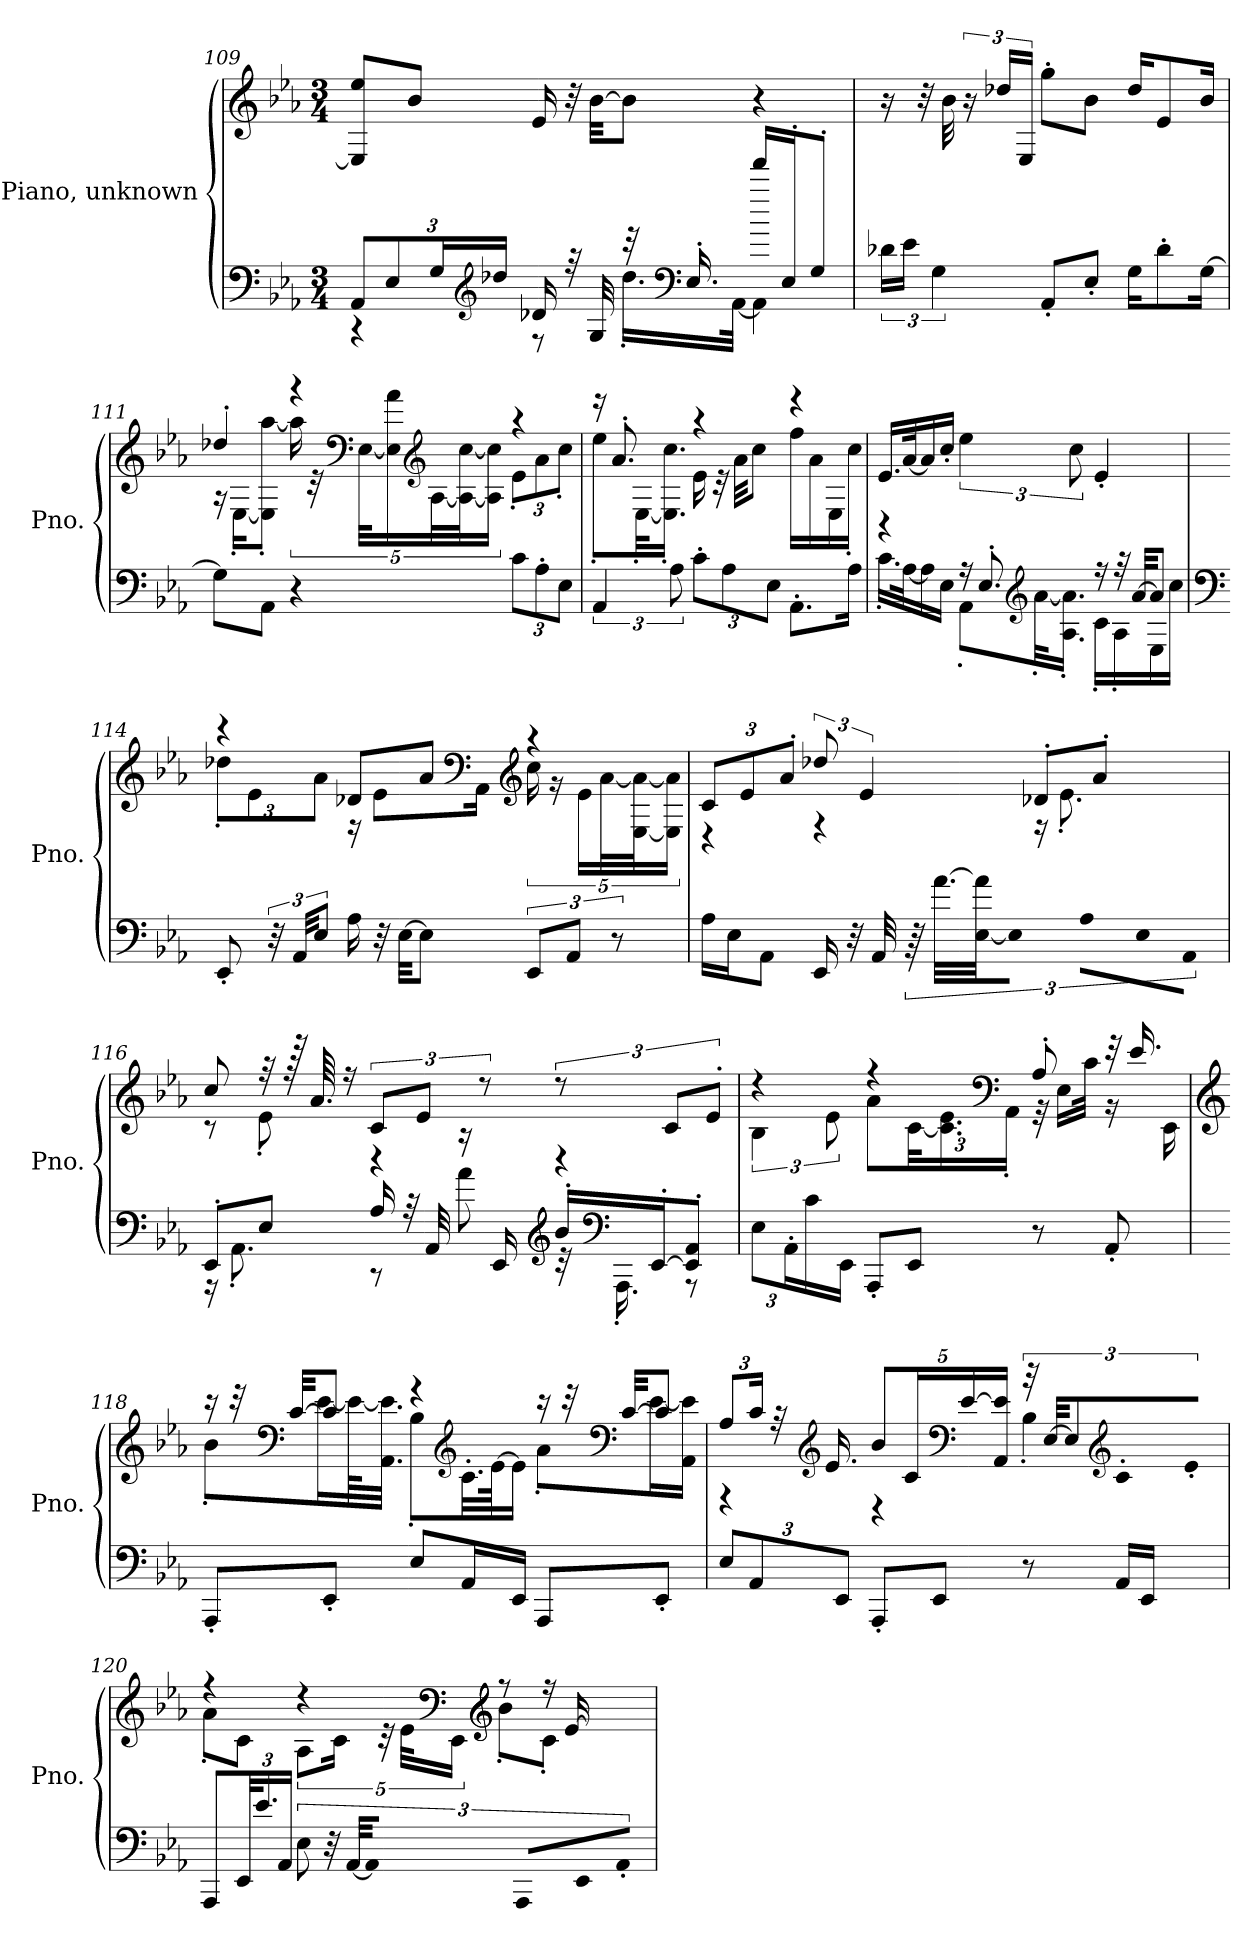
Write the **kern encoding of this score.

**kern	**kern
*part1	*part1
*staff2	*staff1
*I"Piano, unknown	*
*I'Pno.	*
*clefF4	*clefG2
*k[b-e-a-]	*k[b-e-a-]
*M3/4	*M3/4
*Xbrackettup	*
=109	=109
*^	*
12AA-/L	4r	8E-/] 8ee-/L
12E-/	.	.
.	.	8b-/J
24G/L	.	.
*clefG2	*	*
24dd-X/JJ	.	.
16d-X/	8r	16e-/
32r	.	32r
32G/	.	[32b-\KKL
32r	16.dd-'\LL	8b-\J]
*clefF4	*	*
16.E-'/	.	.
.	[32AA-\JJk	.
16fff/LL	4AA-\]	4r
16E-'/J	.	.
8G'/J	.	.
*v	*v	*
!!LO:LB:g=z
=110	=110
*brackettup	*
24d-X\LL	16r
24e-\JJ	.
.	32r
6G\	.
.	32b-\
.	24r
.	24dd-X/LL
.	24E-/JJ
8AA-'/L	8gg'\L
8E-'/J	8b-\J
16G\KL	16dd-/KL
8d-'\	8e-/
[16G\Jk	16b-/Jk
=111	=111
*	*^
8G\L]	4dd-X'/	16r
.	.	[16E-'\KL
8AA-\J	.	8E-\]' [8aa-\'J
4r	4r	20aa-\]
.	.	40r
*	*clefF4	*
.	.	[40E-\KLL
.	.	20E-\] 20a-\
*	*clefG2	*
.	.	[40A-\L
.	.	40A-\_ [40cc\J
.	.	20A-\] 20cc\]JJ
*Xbrackettup	*	*Xbrackettup
12c\L	4r	12e-'\L
12A-'\	.	12a-\
12E-\J	.	12cc'\J
!!LO:LB:g=z	!!
=112	=112	=112
*brackettup	*	*
6AA-/	16r	8ee-'\L
.	8.a-'/	.
.	.	[32E-'\KL
.	.	16.E-\]' 16.cc\'JJ
12A-\	.	.
*Xbrackettup	*	*
12c'\L	4r	16e-\
.	.	32r
12A-\	.	.
.	.	32a-\KKL
.	.	8cc\J
12E-\J	.	.
8.AA-'\L	4r	16ff\LL
.	.	16a-\
.	.	16E-\
16A-\Jk	.	16cc'\JJ
*	*v	*v
=113	=113
*^	*
4r	16.c'\LL	16.e-/LL
.	[32A-\K	[32a-/K
.	16A-\]	16a-/]
.	16E-\JJ	16cc'/JJ
*	*	*brackettup
16r	8AA-'\L	6ee-\
8.E-'/	.	.
*clefG2	*	*
.	[32a-'\KL	.
.	16.A-\' 16.a-\]'JJ	.
.	.	12cc\
16r	16c'\LL	4e-'/
32r	16A-'\	.
[32a-/KKL	.	.
8a-/J]	16E-\	.
.	16cc\JJ	.
*v	*v	*
!!LO:LB:g=z
=114	=114
*clefF4	*
*	*^
*	*	*Xbrackettup
8EE-'/	4r	12dd-X'\L
.	.	12e-\
*brackettup	*	*
48r	.	.
48AA-/KKL	.	.
12E-/J	.	12a-\J
16A-\	8d-X/L	16r
32r	.	8e-\L
[32E-\KKL	.	.
8E-\J]	8a-/J	.
*	*clefF4	*
.	.	16AA-\Jk
*	*clefG2	*
*	*	*brackettup
12EE-/L	4r	20cc\
.	.	20r
12AA-/J	.	.
.	.	20e-\LL
.	.	[40a-\L
12r	.	.
.	.	[40E-\ 40a-\_J
.	.	20E-\] 20a-\]JJ
=115	=115	=115
*	*Xbrackettup	*
16A-\LL	12c/L	4r
16E-\J	.	.
.	12e-/	.
8AA-\J	.	.
.	12a-'/J	.
*	*brackettup	*
16EE-/	12dd-X/	4r
32r	.	.
.	6e-/	.
32AA-/	.	.
96r	.	.
[48.a-\LLL	.	.
[48E-\ 48a-\]J	.	.
16E-\JJ]	.	.
16A-\LL	8d-X'/L	16r
16E-\J	.	8.e-'\
8AA-\J	8a-'/J	.
!!LO:LB:g=z	!!
=116	=116	=116
*^	*	*
8EE-'/L	16r	8cc/	8r
.	8.AA-'\	.	.
8E-/J	.	32r	8e-'\
.	.	128r	.
.	.	64.a-/	.
.	.	16r	.
16A-/	8r	12c/L	4r
32r	.	.	.
.	.	12e-/J	.
32AA-/	.	.	.
16r	8a-\	.	.
.	.	12r	.
16EE-/	.	.	.
*clefG2	*	*	*
16b-'/LL	32r	12r	4r
*clefF4	*	*	*
.	16.AAA-'\	.	.
[16EE-'/J	.	.	.
.	.	12c/L	.
8EE-/]' 8AA-/'J	8r	.	.
.	.	12e-'/J	.
*v	*v	*	*
=117	=117	=117
*Xbrackettup	*	*
12E-\L	4r	6B-\
24AA-'\L	.	.
16c\	.	.
.	.	12e-\
16EE-\JJ	.	.
8AAA-'/L	4r	8a-\L
*	*	*Xbrackettup
8EE-/J	.	[48c\KL
.	.	24.c\] 24.e-\
*	*clefF4	*
.	.	24AA-'\JJ
8r	8A-'/	32r
.	.	16E-\LL
.	.	32c\JJk
8AA-'/	32r	16r
.	16.e-/	.
.	.	16EE-\
!!LO:LB:g=z	!!
=118	=118	=118
*	*clefG2	*
8AAA-'/L	16r	8b-'\L
.	32r	.
*	*clefF4	*
.	[32c/KKL	.
8EE-'/J	8c/J]	[16e-\L
.	.	64e-\KL_
.	.	32.AA-\ 32.e-\]JJJ
8E-/L	4r	8B-'\L
*	*clefG2	*
16AA-/L	.	32.c'\LL
.	.	[64e-\JK
16EE-/JJ	.	16e-\JJ]
8AAA-/L	16r	8a-'\L
.	32r	.
*	*clefF4	*
.	[32c/KKL	.
8EE-'/J	8c/J]	[16e-\L
.	.	16AA-\ 16e-\]JJ
!!LO:PB:g=z	!!
=119	=119	=119
12E-/L	12A-/L	4r
12AA-/	24c/Jk	.
.	32r	.
*	*clefG2	*
.	16.e-/	.
12EE-/J	.	.
8AAA-'/L	10b-/L	4r
.	20c/L	.
8EE-/J	.	.
*	*clefF4	*
.	[20e-/	.
.	20AA-/ 20e-/]JJ	.
*	*brackettup	*
8r	48r	4B-'\
.	[48E-/KKL	.
.	12E-/]	.
*	*clefG2	*
16AA-/LL	16c'/L	.
16EE-/JJ	16e-'/JJ	.
=120	=120	=120
8AAA-/L	4r	8a-'\L
48EE-/KL	.	8c\J
24.e-/	.	.
24AA-/JJ	.	.
*brackettup	*	*
12E-\	4r	10A-\L
48r	.	.
.	.	20c\Jk
[48AA-/KKL	.	.
8AA-/J]	.	.
.	.	40r
.	.	40e-\KLL
*	*clefF4	*
.	.	20EE-\JJ
*	*clefG2	*
8AAA-/L	8r	8b-'\L
16EE-/L	16r	8c'\J
16AA-'/JJ	[16e-/	.
*	*v	*v
=	=
*-	*-
